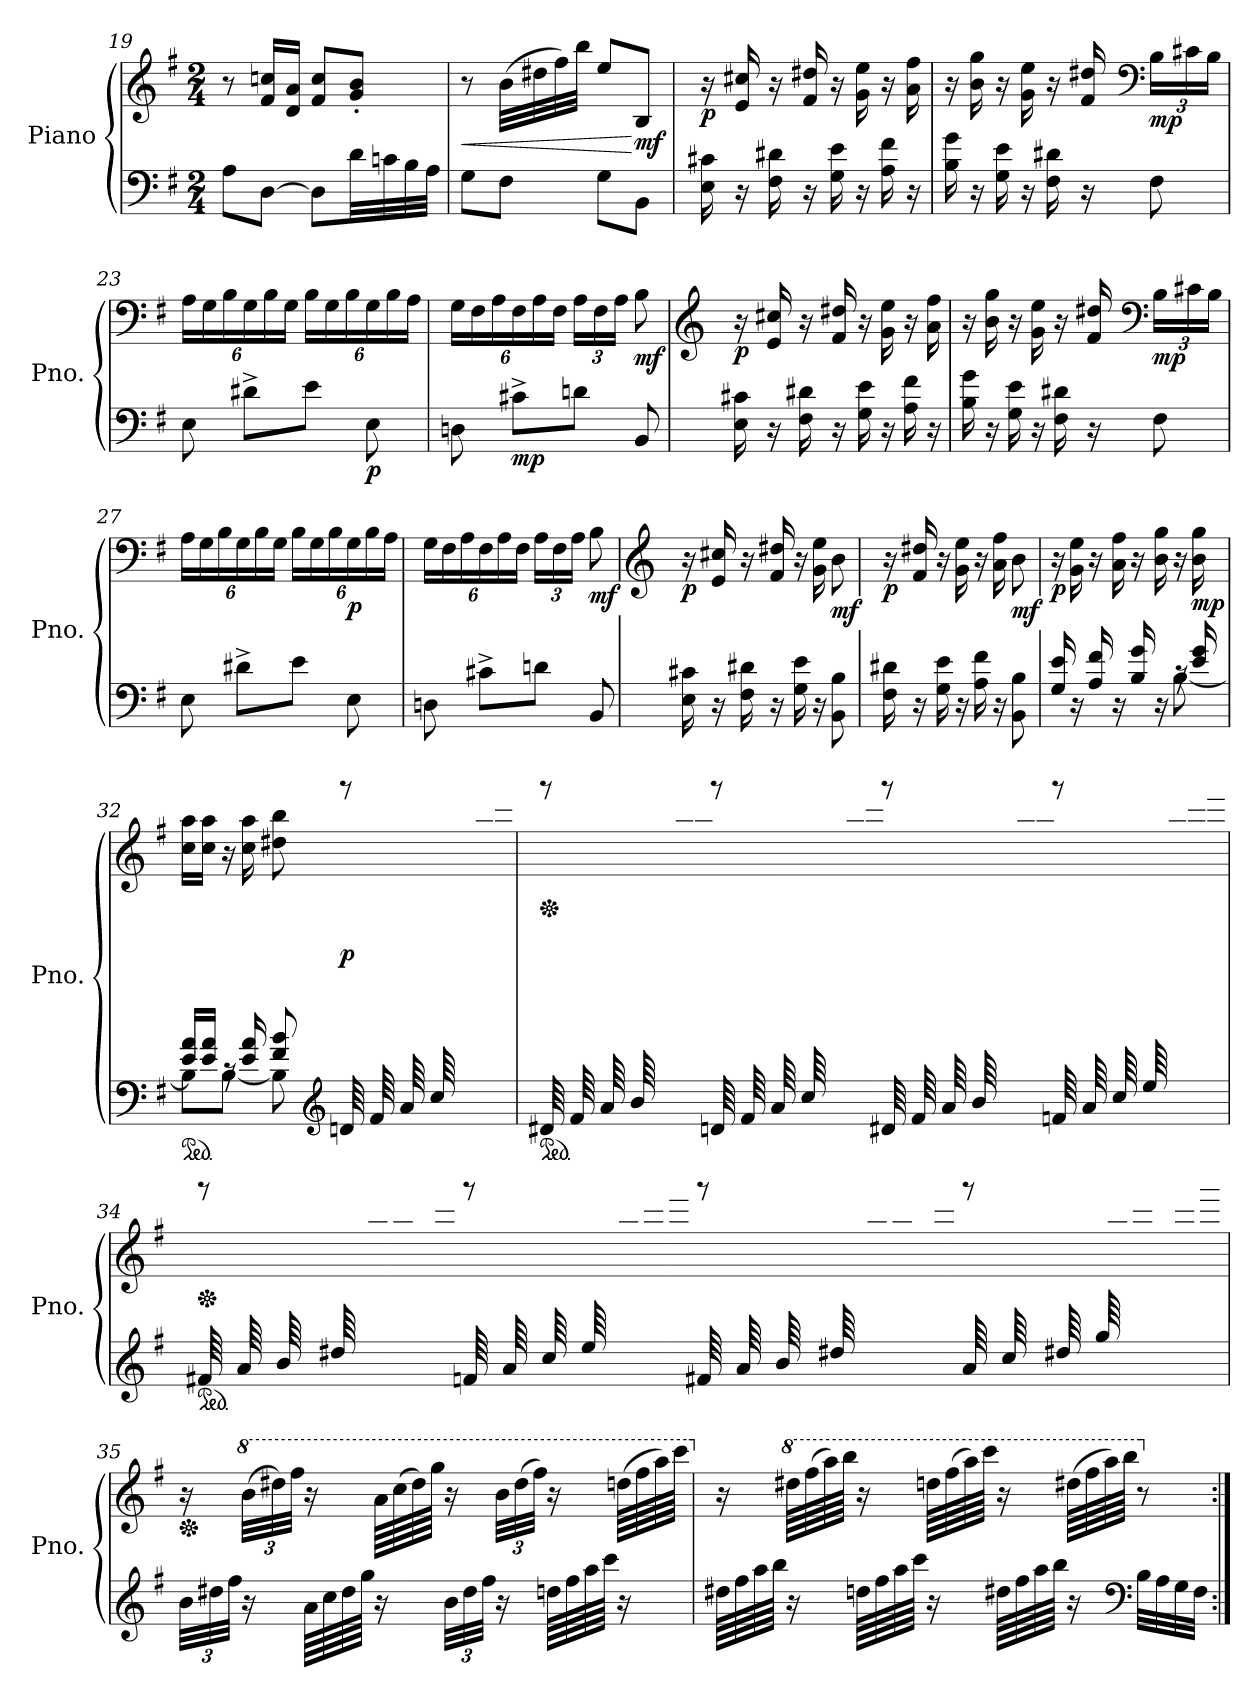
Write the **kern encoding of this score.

**kern	**kern	**dynam
*part1	*part1	*part1
*staff2	*staff1	*staff1/2
*I"Piano	*	*
*I'Pno.	*	*
*clefF4	*clefG2	*
*k[f#]	*k[f#]	*
*M2/4	*M2/4	*
=19	=19	=19
8A\L	8r	.
[8D\J	16f#/ 16ccn/LL	.
.	16d/ 16a/JJ	.
8D\L]	8f#/ 8cc/L	.
32d\LL	8g/' 8b/'J	.
32cn\	.	.
32B\	.	.
32A\JJJ	.	.
=20	=20	=20
!	!	!LO:HP:b
8G\L	8r	<
8F#\J	(>32b\LLL	.
.	32dd#X\	.
.	32ff#\)	.
.	32bb\JJJ	.
8G\L	8ee/L	.
!	!	!LO:DY:n=1:b
8BB\J	8B/J	[ mf
=21	=21	=21
!	!	!LO:DY:b
16E\ 16c#X\	16r	p
16r	16e/ 16cc#X/	.
16F#\ 16d#X\	16r	.
16r	16f#/ 16dd#X/	.
16G\ 16e\	16r	.
16r	16g\ 16ee\	.
16A\ 16f#\	16r	.
16r	16a\ 16ff#\	.
!!LO:PB:g=z
=22	=22	=22
16B\ 16g\	16r	.
16r	16b\ 16gg\	.
16G\ 16e\	16r	.
16r	16g\ 16ee\	.
16F#\ 16d#X\	16r	.
16r	16f#/ 16dd#X/	.
*	*clefF4	*
*	*Xbrackettup	*
!	!	!LO:DY:b
8F#\	24B\LL	mp
.	24c#X\	.
.	24B\JJ	.
=23	=23	=23
8E\	24A\LL	.
.	24G\	.
.	24B\	.
8d#X^\L	24G\	.
.	24B\	.
.	24G\JJ	.
8e\J	24B\LL	.
.	24G\	.
.	24B\	.
!	!	!LO:DY:b=2
8E\	24G\	p
.	24B\	.
.	24A\JJ	.
=24	=24	=24
8Dn\	24G\LL	.
.	24F#\	.
.	24A\	.
!	!	!LO:DY:b=2
8c#X^\L	24F#\	mp
.	24A\	.
.	24F#\JJ	.
8dn\J	24A\LL	.
.	24F#\	.
.	24A\JJ	.
!	!	!LO:DY:b
8BB/	8B\	mf
!!LO:LB:g=z
=25	=25	=25
*	*clefG2	*
!	!	!LO:DY:b
16E\ 16c#X\	16r	p
16r	16e/ 16cc#X/	.
16F#\ 16d#X\	16r	.
16r	16f#/ 16dd#X/	.
16G\ 16e\	16r	.
16r	16g\ 16ee\	.
16A\ 16f#\	16r	.
16r	16a\ 16ff#\	.
=26	=26	=26
16B\ 16g\	16r	.
16r	16b\ 16gg\	.
16G\ 16e\	16r	.
16r	16g\ 16ee\	.
16F#\ 16d#X\	16r	.
16r	16f#/ 16dd#X/	.
*	*clefF4	*
!	!	!LO:DY:b
8F#\	24B\LL	mp
.	24c#X\	.
.	24B\JJ	.
=27	=27	=27
8E\	24A\LL	.
.	24G\	.
.	24B\	.
8d#X^\L	24G\	.
.	24B\	.
.	24G\JJ	.
8e\J	24B\LL	.
.	24G\	.
.	24B\	.
!	!	!LO:DY:b
8E\	24G\	p
.	24B\	.
.	24A\JJ	.
!!LO:LB:g=z
=28	=28	=28
8Dn\	24G\LL	.
.	24F#\	.
.	24A\	.
8c#X^\L	24F#\	.
.	24A\	.
.	24F#\JJ	.
8dn\J	24A\LL	.
.	24F#\	.
.	24A\JJ	.
!	!	!LO:DY:b
8BB/	8B\	mf
=29	=29	=29
*	*clefG2	*
!	!	!LO:DY:b
16E\ 16c#X\	16r	p
16r	16e/ 16cc#X/	.
16F#\ 16d#X\	16r	.
16r	16f#/ 16dd#X/	.
16G\ 16e\	16r	.
16r	16g\ 16ee\	.
!	!	!LO:DY:b
8BB\ 8B\	8b\	mf
=30	=30	=30
!	!	!LO:DY:b
16F#\ 16d#X\	16r	p
16r	16f#/ 16dd#X/	.
16G\ 16e\	16r	.
16r	16g\ 16ee\	.
16A\ 16f#\	16r	.
16r	16a\ 16ff#\	.
!	!	!LO:DY:b
8BB\ 8B\	8b\	mf
=31	=31	=31
*^	*	*
!	!	!	!LO:DY:b
16G/ 16e/	4.ryy	16r	p
16r	.	16g\ 16ee\	.
16A/ 16f#/	.	16r	.
16r	.	16a\ 16ff#\	.
16B/ 16g/	.	16r	.
16r	.	16b\ 16gg\	.
16rc	[8B\	16r	.
!	!	!	!LO:DY:b
16e/ 16g/	.	16b\ 16gg\	mp
!!LO:LB:g=z
=32	=32	=32	=32
*ped	*	*	*
*	*	*^	*
16e/ 16a/LL	8B\L]	16cc\ 16aa\LL	4..ryy	.
16e/ 16a/JJ	.	16cc\ 16aa\JJ	.	.
16rc	[8B\J	16r	.	.
16e/ 16a/	.	16cc\ 16aa\	.	.
8f#/ 8b/	8B\]	8dd#X\ 8bb\	.	.
*clefG2	*	*	*	*
!	!	!	!	!LO:DY:b
64dn/LLLL	16ryy	8r	.	p
64f#/	.	.	.	.
64a/	.	.	.	.
64cc/	.	.	.	.
16ryy	16ryy	.	64ddn\	.
.	.	.	64ff#\	.
.	.	.	64bb\	.
.	.	.	64ccc\JJJJ	.
*v	*v	*	*	*
=33	=33	=33	=33
*ped	*	*	*
*	*Xped	*	*
64d#X/LLLL	8r	16ryy	.
64f#/	.	.	.
64a/	.	.	.
64b/	.	.	.
16ryy	.	64dd#X\	.
.	.	64ff#\	.
.	.	64aa\	.
.	.	64bb\JJJJ	.
64dn/LLLL	8r	16ryy	.
64f#/	.	.	.
64a/	.	.	.
64cc/	.	.	.
16ryy	.	64ddn\	.
.	.	64ff#\	.
.	.	64aa\	.
.	.	64ccc\JJJJ	.
64d#X/LLLL	8r	16ryy	.
64f#/	.	.	.
64a/	.	.	.
64b/	.	.	.
16ryy	.	64dd#X\	.
.	.	64ff#\	.
.	.	64aa\	.
.	.	64bb\JJJJ	.
64fn/LLLL	8r	16ryy	.
64a/	.	.	.
64cc/	.	.	.
64ee/	.	.	.
16ryy	.	64ffn\	.
.	.	64aa\	.
.	.	64ccc\	.
.	.	64eee\JJJJ	.
!!LO:LB:g=z	!!
=34	=34	=34	=34
*ped	*	*	*
*	*Xped	*	*
64f#X/LLLL	8r	16ryy	.
64a/	.	.	.
64b/	.	.	.
64dd#X/	.	.	.
16ryy	.	64ff#X\	.
.	.	64aa\	.
.	.	64bb\	.
.	.	64ddd#X\JJJJ	.
64fn/LLLL	8r	16ryy	.
64a/	.	.	.
64cc/	.	.	.
64ee/	.	.	.
16ryy	.	64ffn\	.
.	.	64aa\	.
.	.	64ccc\	.
.	.	64eee\JJJJ	.
64f#X/LLLL	8r	16ryy	.
64a/	.	.	.
64b/	.	.	.
64dd#X/	.	.	.
16ryy	.	64ff#X\	.
.	.	64aa\	.
.	.	64bb\	.
.	.	64ddd#X\JJJJ	.
64a/LLLL	8r	16ryy	.
64cc/	.	.	.
64dd#X/	.	.	.
64gg/	.	.	.
16ryy	.	64aa\	.
.	.	64ccc\	.
.	.	64ddd#X\	.
.	.	64ggg\JJJJ	.
*	*v	*v	*
!!LO:PB:g=z
=35	=35	=35
*Xbrackettup	*	*
*	*Xped	*
48b\LLL	16r	.
48dd#X\	.	.
48ff#\JJJ	.	.
*	*8va	*
16r	(>48bb\LLL	.
.	48ddd#X\)	.
.	48fff#\JJJ	.
64a\LLLL	16r	.
64cc\	.	.
64dd#\	.	.
64gg\JJJJ	.	.
16r	64aa\LLLL	.
.	(>64ccc\	.
.	64ddd#\)	.
.	64ggg\JJJJ	.
48b\LLL	16r	.
48dd#\	.	.
48ff#\JJJ	.	.
16r	48bb\LLL	.
.	(>48ddd#\	.
.	48fff#\JJJ)	.
64ddn\LLLL	16r	.
64ff#\	.	.
64aa\	.	.
64ccc\JJJJ	.	.
16r	(>64dddn\LLLL	.
.	64fff#\	.
.	64aaa\)	.
.	64cccc\JJJJ	.
!!LO:LB:g=z
=36	=36	=36
*	*X8va	*
64dd#X\LLLL	16r	.
64ff#\	.	.
64aa\	.	.
64bb\JJJJ	.	.
*	*8va	*
16r	64ddd#X\LLLL	.
.	(>64fff#\	.
.	64aaa\)	.
.	64bbb\JJJJ	.
64ddn\LLLL	16r	.
64ff#\	.	.
64aa\	.	.
64ccc\JJJJ	.	.
16r	64dddn\LLLL	.
.	(>64fff#\	.
.	64aaa\)	.
.	64cccc\JJJJ	.
64dd#X\LLLL	16r	.
64ff#\	.	.
64aa\	.	.
64bb\JJJJ	.	.
16r	(>64ddd#X\LLLL	.
.	64fff#\	.
.	64aaa\)	.
.	64bbb\JJJJ	.
*clefF4	*	*
*	*X8va	*
32B\LLL	8r	.
32A\	.	.
32G\	.	.
32F#\JJJ	.	.
=:|!	=:|!	=:|!
*-	*-	*-
